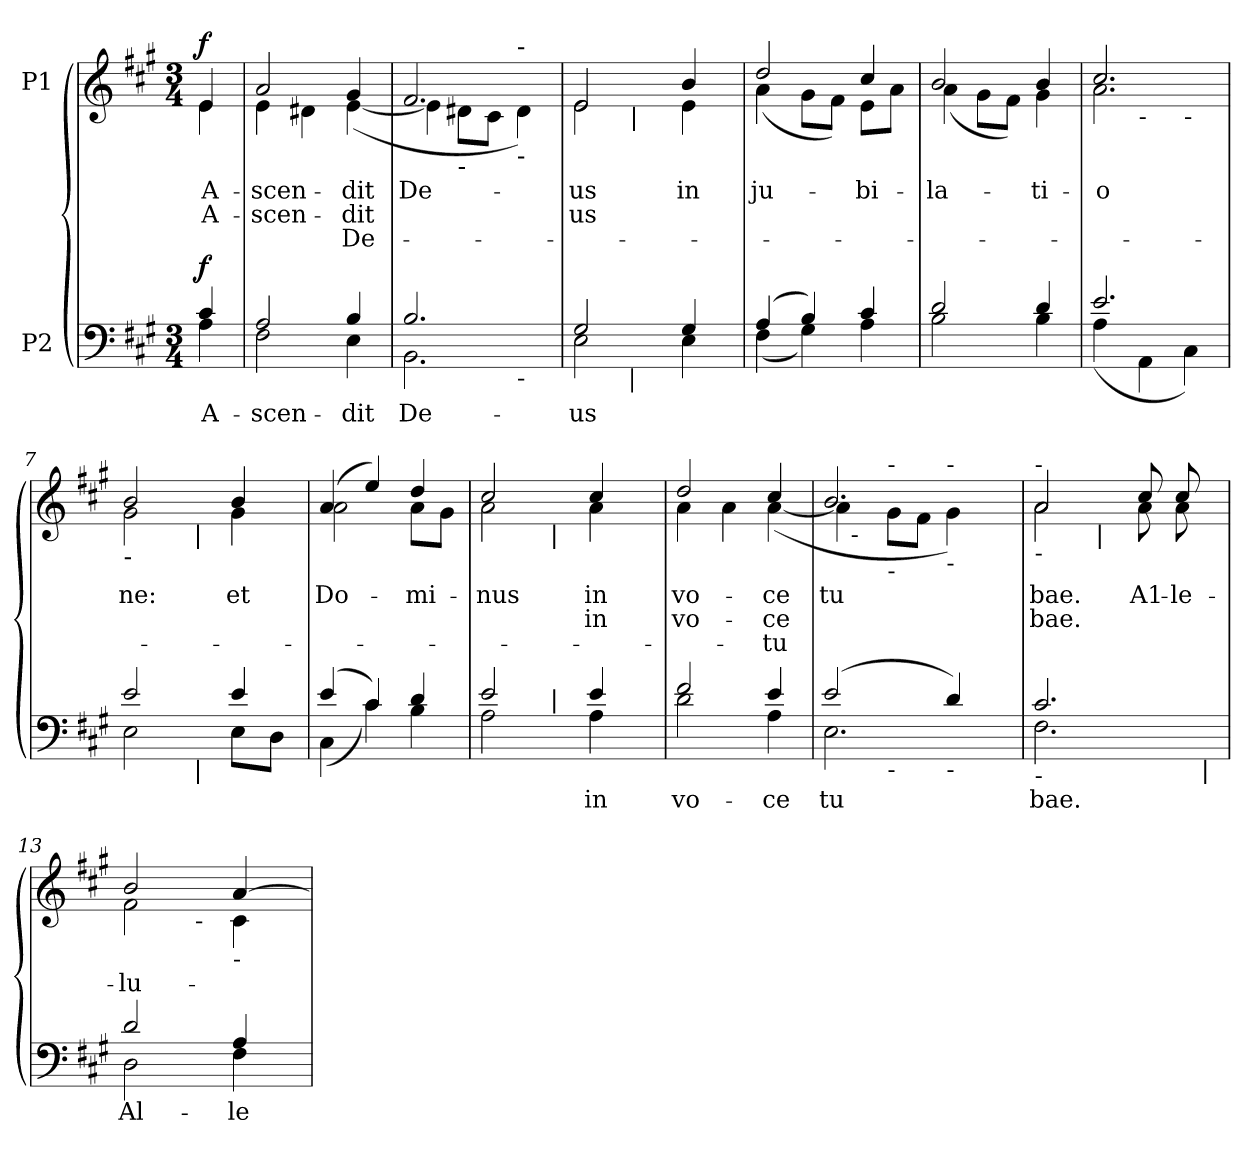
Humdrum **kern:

**kern	**text	**dynam	**kern	**text	**text	**text	**dynam
*part2	*part2	*part2	*part1	*part1	*part1	*part1	*part1
*staff2	*staff2	*staff2	*staff1	*staff1	*staff1	*staff1	*staff1
*I"P2	*	*	*I"P1	*	*	*	*
!!LO:PB:g=z
*clefF4	*	*	*clefG2	*	*	*	*
*k[f#c#g#]	*	*	*k[f#c#g#]	*	*	*	*
*A:	*	*	*A:	*	*	*	*
*M3/4	*	*	*M3/4	*	*	*	*
*MM120	*	*	*MM120	*	*	*	*
=	=	=	=	=	=	=	=
!	!LO:LY:b:color=#000000	!	!	!	!	!	!
*^	*	*	*	*	*	*	*
!	!	!	!	!LO:TX:a:B:t=Con moto	!	!	!	!
!	!	!	!	!	!LO:LY:a:color=#000000	!LO:LY:b:color=#000000	!	!
*	*	*	*	*^	*	*	*	*
4c#i/	4Ai\	A-	f	4ei/	4ei\	A-	A-	.	f
=1	=1	=1	=1	=1	=1	=1	=1	=1	=1
!	!	!LO:LY:b:color=#000000	!	!	!	!	!	!	!
!	!	!	!	!	!	!LO:LY:a:color=#000000	!LO:LY:b:color=#000000	!	!
2Ai/	2F#i\	-scen-	.	2ai/	4ei\	-scen-	-scen-	.	.
.	.	.	.	.	4d#Xi\	.	.	.	.
!	!	!LO:LY:b:color=#000000	!	!	!	!	!	!	!
!	!	!	!	!	!	!LO:LY:a:color=#000000	!LO:LY:b:color=#000000	!LO:LY:b:color=#000000	!
4Bi/	4Ei\	-dit	.	4g#i/	([4ei\	-dit	-dit	De-	.
*v	*v	*	*	*	*	*	*	*	*
=2	=2	=2	=2	=2	=2	=2	=2	=2
*^	*	*	*	*	*	*	*	*
!	!	!LO:LY:b:color=#000000	!	!	!	!	!	!	!
!	!	!	!	!	!	!LO:LY:a:color=#000000	!	!	!
*	*^	*	*	*	*	*	*	*	*
2.Bi/	2.BBi\	2ryy	De-	.	2.f#i/	4ei\]	De-	.	.	.
!	!	!	!	!	!	!LO:TX:b:t=-	!	!	!	!
.	.	.	.	.	.	8d#Xi\L	.	.	.	.
.	.	.	.	.	.	8c#i\J	.	.	.	.
!	!	!	!	!	!	!LO:TX:a:t=-	!	!	!	!
!	!	!	!	!	!	!LO:TX:b:t=-	!	!	!	!
!	!	!LO:TX:b:t=-	!	!	!	!	!	!	!	!
.	.	4ryy	.	.	.	4d#i\)	.	.	.	.
*	*	*	*	*	*v	*v	*	*	*	*
=3	=3	=3	=3	=3	=3	=3	=3	=3	=3
*	*	*	*	*	*^	*	*	*	*
!	!	!	!LO:LY:b:color=#000000	!	!	!	!	!	!	!
*	*	*	*	*	*v	*v	*	*	*	*
*	*	*	*	*	*^	*	*	*	*
!	!	!	!	!	!	!	!LO:LY:a:color=#000000	!LO:LY:b:color=#000000	!	!
*	*	*	*	*	*	*^	*	*	*	*
2G#i/	2Ei\	8ryy	-us	.	2ei/	2ei\	8ryy	-us	-us	.	.
.	.	32...ryy	.	.	.	.	32ryy	.	.	.	.
.	.	.	.	.	.	.	64...ryy	.	.	.	.
!	!	!LO:TX:b:t=|	!	!	!	!	!	!	!	!	!
.	.	2ryy	.	.	.	.	.	.	.	.	.
!	!	!	!	!	!	!	!LO:TX:b:t=|	!	!	!	!
.	.	.	.	.	.	.	2ryy	.	.	.	.
!	!	!	!	!	!	!	!	!LO:LY:b:color=#000000	!	!	!
4G#i/	4Ei\	.	.	.	4bi/	4ei\	.	in	.	.	.
.	.	16ryy	.	.	.	.	.	.	.	.	.
.	.	.	.	.	.	.	16ryy	.	.	.	.
.	.	256ryy	.	.	.	.	.	.	.	.	.
.	.	.	.	.	.	.	512ryy	.	.	.	.
*	*v	*v	*	*	*	*	*	*	*	*	*
*	*	*	*	*v	*v	*v	*	*	*	*
=4	=4	=4	=4	=4	=4	=4	=4	=4
*	*^	*	*	*^	*	*	*	*
*	*	*	*	*	*	*^	*	*	*	*
!	!	!	!	!	!	!	!	!LO:LY:b:color=#000000	!	!	!
*	*v	*v	*	*	*	*	*	*	*	*	*
*	*	*	*	*	*v	*v	*	*	*	*
(4Ai/	(4F#i\	.	.	2ddi/	(4ai\	ju-	.	.	.
4Bi/)	4G#i\)	.	.	.	8g#i\L	.	.	.	.
.	.	.	.	.	8f#i\J)	.	.	.	.
!	!	!	!	!	!	!LO:LY:b:color=#000000	!	!	!
4c#i/	4Ai\	.	.	4cc#i/	8ei\L	-bi-	.	.	.
.	.	.	.	.	8ai\J	.	.	.	.
=5	=5	=5	=5	=5	=5	=5	=5	=5	=5
!	!	!	!	!	!	!LO:LY:b:color=#000000	!	!	!
2di/	2Bi\	.	.	2bi/	(4ai\	-la-	.	.	.
.	.	.	.	.	8g#i\L	.	.	.	.
.	.	.	.	.	8f#i\J)	.	.	.	.
!	!	!	!	!	!	!LO:LY:b:color=#000000	!	!	!
4di/	4Bi\	.	.	4bi/	4g#i\	-ti-	.	.	.
*	*	*	*	*v	*v	*	*	*	*
=6	=6	=6	=6	=6	=6	=6	=6	=6
*	*	*	*	*^	*	*	*	*
!	!	!	!	!	!	!LO:LY:b:color=#000000	!	!	!
*	*	*	*	*^	*^	*	*	*	*
2.ei/	(4Ai\	.	.	2.cc#i/	2.ai\	4ryy	2ryy	-o	.	.	.
!	!	!	!	!	!	!LO:TX:b:t=-	!	!	!	!	!
.	4AAi\	.	.	.	.	2ryy	.	.	.	.	.
!	!	!	!	!	!	!	!LO:TX:b:t=-	!	!	!	!
.	4C#i\)	.	.	.	.	.	4ryy	.	.	.	.
*	*	*	*	*v	*v	*v	*v	*	*	*	*
!!LO:LB:g=z
=7	=7	=7	=7	=7	=7	=7	=7	=7
*	*	*	*	*^	*	*	*	*
*	*	*	*	*	*^	*	*	*	*
*	*	*	*	*	*	*^	*	*	*	*
!	!	!	!	!LO:TX:b:t=-	!	!	!	!	!	!	!
!	!	!	!	!	!	!	!	!LO:LY:b:color=#000000	!	!	!
*	*^	*	*	*	*	*v	*v	*	*	*	*
2ei/	2Ei\	4ryy	.	.	2bi/	2g#i\	4ryy	ne:	.	.	.
.	.	16ryy	.	.	.	.	16ryy	.	.	.	.
.	.	128ryy	.	.	.	.	128ryy	.	.	.	.
!	!	!	!	!	!	!	!LO:TX:b:t=|	!	!	!	!
!	!	!LO:TX:b:t=|	!	!	!	!	!	!	!	!	!
.	.	4ryy	.	.	.	.	4ryy	.	.	.	.
!	!	!	!	!	!	!	!	!LO:LY:b:color=#000000	!	!	!
4ei/	8Ei\L	.	.	.	4bi/	4g#i\	.	et	.	.	.
.	.	8ryy	.	.	.	.	8ryy	.	.	.	.
.	8Di\J	.	.	.	.	.	.	.	.	.	.
.	.	32..ryy	.	.	.	.	32..ryy	.	.	.	.
*	*v	*v	*	*	*	*	*	*	*	*	*
*	*	*	*	*v	*v	*v	*	*	*	*
=8	=8	=8	=8	=8	=8	=8	=8	=8
*	*^	*	*	*^	*	*	*	*
*	*	*	*	*	*	*^	*	*	*	*
!	!	!	!	!	!	!	!	!LO:LY:b:color=#000000	!	!	!
*	*v	*v	*	*	*	*	*	*	*	*	*
*	*	*	*	*	*v	*v	*	*	*	*
(4ei/	(4C#i\	.	.	(4ai/	2ai\	Do-	.	.	.
4c#i/)	4c#i\)	.	.	4eei/)	.	.	.	.	.
!	!	!	!	!	!	!LO:LY:b:color=#000000	!	!	!
4di/	4Bi\	.	.	4ddi/	8ai\L	-mi-	.	.	.
.	.	.	.	.	8g#i\J	.	.	.	.
*	*	*	*	*v	*v	*	*	*	*
=9	=9	=9	=9	=9	=9	=9	=9	=9
*	*	*	*	*^	*	*	*	*
!	!	!	!	!	!	!LO:LY:b:color=#000000	!	!	!
*	*^	*	*	*	*^	*	*	*	*
2ei/	2Ai\	4ryy	.	.	2cc#i/	2ai\	4ryy	-nus	.	.	.
.	.	32ryy	.	.	.	.	32ryy	.	.	.	.
.	.	64ryy	.	.	.	.	64ryy	.	.	.	.
.	.	512.ryy	.	.	.	.	512.ryy	.	.	.	.
!	!	!	!	!	!	!	!LO:TX:b:t=|	!	!	!	!
!	!	!LO:TX:a:t=|	!	!	!	!	!	!	!	!	!
.	.	4ryy	.	.	.	.	4ryy	.	.	.	.
!	!	!	!LO:LY:b:color=#000000	!	!	!	!	!	!	!	!
!	!	!	!	!	!	!	!	!LO:LY:a:color=#000000	!LO:LY:b:color=#000000	!	!
4ei/	4Ai\	.	in	.	4cc#i/	4ai\	.	in	in	.	.
.	.	8ryy	.	.	.	.	8ryy	.	.	.	.
.	.	16ryy	.	.	.	.	16ryy	.	.	.	.
.	.	128ryy	.	.	.	.	128ryy	.	.	.	.
.	.	256ryy	.	.	.	.	256ryy	.	.	.	.
.	.	1024ryy	.	.	.	.	1024ryy	.	.	.	.
*v	*v	*v	*	*	*	*	*	*	*	*	*
*	*	*	*v	*v	*v	*	*	*	*
=10	=10	=10	=10	=10	=10	=10	=10
*^	*	*	*^	*	*	*	*
*	*^	*	*	*	*^	*	*	*	*
!	!	!	!LO:LY:b:color=#000000	!	!	!	!	!	!	!	!
*	*v	*v	*	*	*	*	*	*	*	*	*
*	*	*	*	*v	*v	*v	*	*	*	*
*	*^	*	*	*^	*	*	*	*
*	*	*	*	*	*	*^	*	*	*	*
!	!	!	!	!	!	!	!	!LO:LY:a:color=#000000	!LO:LY:b:color=#000000	!	!
*	*v	*v	*	*	*	*	*	*	*	*	*
*	*	*	*	*	*v	*v	*	*	*	*
2f#i/	2di\	vo-	.	2ddi/	4ai\	vo-	vo-	.	.
.	.	.	.	.	4ai\	.	.	.	.
!	!	!LO:LY:b:color=#000000	!	!	!	!	!	!	!
!	!	!	!	!	!	!LO:LY:a:color=#000000	!LO:LY:b:color=#000000	!LO:LY:b:color=#000000	!
4ei/	4Ai\	-ce	.	4cc#i/	([4ai\	-ce	-ce	tu	.
*v	*v	*	*	*	*	*	*	*	*
*	*	*	*v	*v	*	*	*	*
=11	=11	=11	=11	=11	=11	=11	=11
*^	*	*	*^	*	*	*	*
!	!	!LO:LY:b:color=#000000	!	!	!	!	!	!	!
*	*	*	*	*v	*v	*	*	*	*
*	*	*	*	*^	*	*	*	*
!	!	!	!	!	!	!LO:LY:a:color=#000000	!	!	!
*	*^	*	*	*	*^	*	*	*	*
(2ei/	2.Ei\	4ryy	tu	.	2.bi/	4ai\]	16ryy	tu	.	.	.
.	.	.	.	.	.	.	128ryy	.	.	.	.
.	.	.	.	.	.	.	1024ryy	.	.	.	.
!	!	!	!	!	!	!	!LO:TX:b:t=-	!	!	!	!
.	.	.	.	.	.	.	2ryy	.	.	.	.
!	!	!	!	!	!	!LO:TX:a:t=-	!	!	!	!	!
!	!	!	!	!	!	!LO:TX:b:t=-	!	!	!	!	!
!	!	!LO:TX:b:t=-	!	!	!	!	!	!	!	!	!
.	.	2ryy	.	.	.	8g#i\L	.	.	.	.	.
.	.	.	.	.	.	8f#i\J	.	.	.	.	.
!	!	!	!	!	!	!LO:TX:a:t=-	!	!	!	!	!
!	!	!	!	!	!	!LO:TX:b:t=-	!	!	!	!	!
!LO:TX:b:t=-	!	!	!	!	!	!	!	!	!	!	!
4di/)	.	.	.	.	.	4g#i\)	.	.	.	.	.
.	.	.	.	.	.	.	8ryy	.	.	.	.
.	.	.	.	.	.	.	32ryy	.	.	.	.
.	.	.	.	.	.	.	64ryy	.	.	.	.
.	.	.	.	.	.	.	256..ryy	.	.	.	.
!!LO:LB:g=z	!!	!!
=12	=12	=12	=12	=12	=12	=12	=12	=12	=12	=12	=12
!	!	!	!LO:LY:b:color=#000000	!	!	!	!	!	!	!	!
!	!	!	!	!	!LO:TX:a:t=-	!	!	!	!	!	!
!	!	!	!	!	!LO:TX:b:t=-	!	!	!	!	!	!
!LO:TX:b:t=-	!	!	!	!	!	!	!	!	!	!	!
!	!	!	!	!	!	!	!	!LO:LY:a:color=#000000	!LO:LY:b:color=#000000	!	!
2.c#i/	2.F#i\	2ryy	bae.	.	2ai/	2ai\	4ryy	bae.	bae.	.	.
.	.	.	.	.	.	.	64ryy	.	.	.	.
.	.	.	.	.	.	.	128ryy	.	.	.	.
.	.	.	.	.	.	.	512ryy	.	.	.	.
!	!	!	!	!	!	!	!LO:TX:b:t=|	!	!	!	!
.	.	.	.	.	.	.	4ryy	.	.	.	.
!	!	!	!	!	!	!	!	!LO:LY:b:color=#000000	!	!	!
.	.	8.ryy	.	.	8cc#i/	8ai\	.	A1-	.	.	.
.	.	.	.	.	.	.	8ryy	.	.	.	.
!	!	!	!	!	!	!	!	!LO:LY:b:color=#000000	!	!	!
.	.	.	.	.	8cc#i/	8ai\	.	-le-	.	.	.
.	.	.	.	.	.	.	16ryy	.	.	.	.
!	!	!LO:TX:b:t=|	!	!	!	!	!	!	!	!	!
.	.	16ryy	.	.	.	.	.	.	.	.	.
.	.	.	.	.	.	.	32ryy	.	.	.	.
.	.	.	.	.	.	.	256.ryy	.	.	.	.
*v	*v	*v	*	*	*	*	*	*	*	*	*
=13	=13	=13	=13	=13	=13	=13	=13	=13	=13
*^	*	*	*	*	*	*	*	*	*
*	*^	*	*	*	*	*	*	*	*	*
!	!	!	!LO:LY:b:color=#000000	!	!	!	!	!	!	!	!
*	*v	*v	*	*	*	*	*	*	*	*	*
*	*^	*	*	*	*	*	*	*	*	*
!	!	!	!	!	!	!	!	!LO:LY:b:color=#000000	!	!	!
*	*v	*v	*	*	*	*	*	*	*	*	*
2di/	2Di\	Al-	.	2bi/	2f#i\	4ryy	-lu-	.	.	.
.	.	.	.	.	.	16ryy	.	.	.	.
.	.	.	.	.	.	256..ryy	.	.	.	.
!	!	!	!	!	!	!LO:TX:b:t=-	!	!	!	!
.	.	.	.	.	.	4ryy	.	.	.	.
!	!	!	!	!LO:TX:b:t=-	!	!	!	!	!	!
!	!	!LO:LY:b:color=#000000	!	!	!	!	!	!	!	!
4Ai/	4F#i\	-le-	.	[4ai/	4c#i\	.	.	.	.	.
.	.	.	.	.	.	8ryy	.	.	.	.
.	.	.	.	.	.	32ryy	.	.	.	.
.	.	.	.	.	.	64ryy	.	.	.	.
.	.	.	.	.	.	128ryy	.	.	.	.
.	.	.	.	.	.	1024ryy	.	.	.	.
*v	*v	*	*	*	*	*	*	*	*	*
*	*	*	*v	*v	*v	*	*	*	*
=	=	=	=	=	=	=	=
*-	*-	*-	*-	*-	*-	*-	*-
